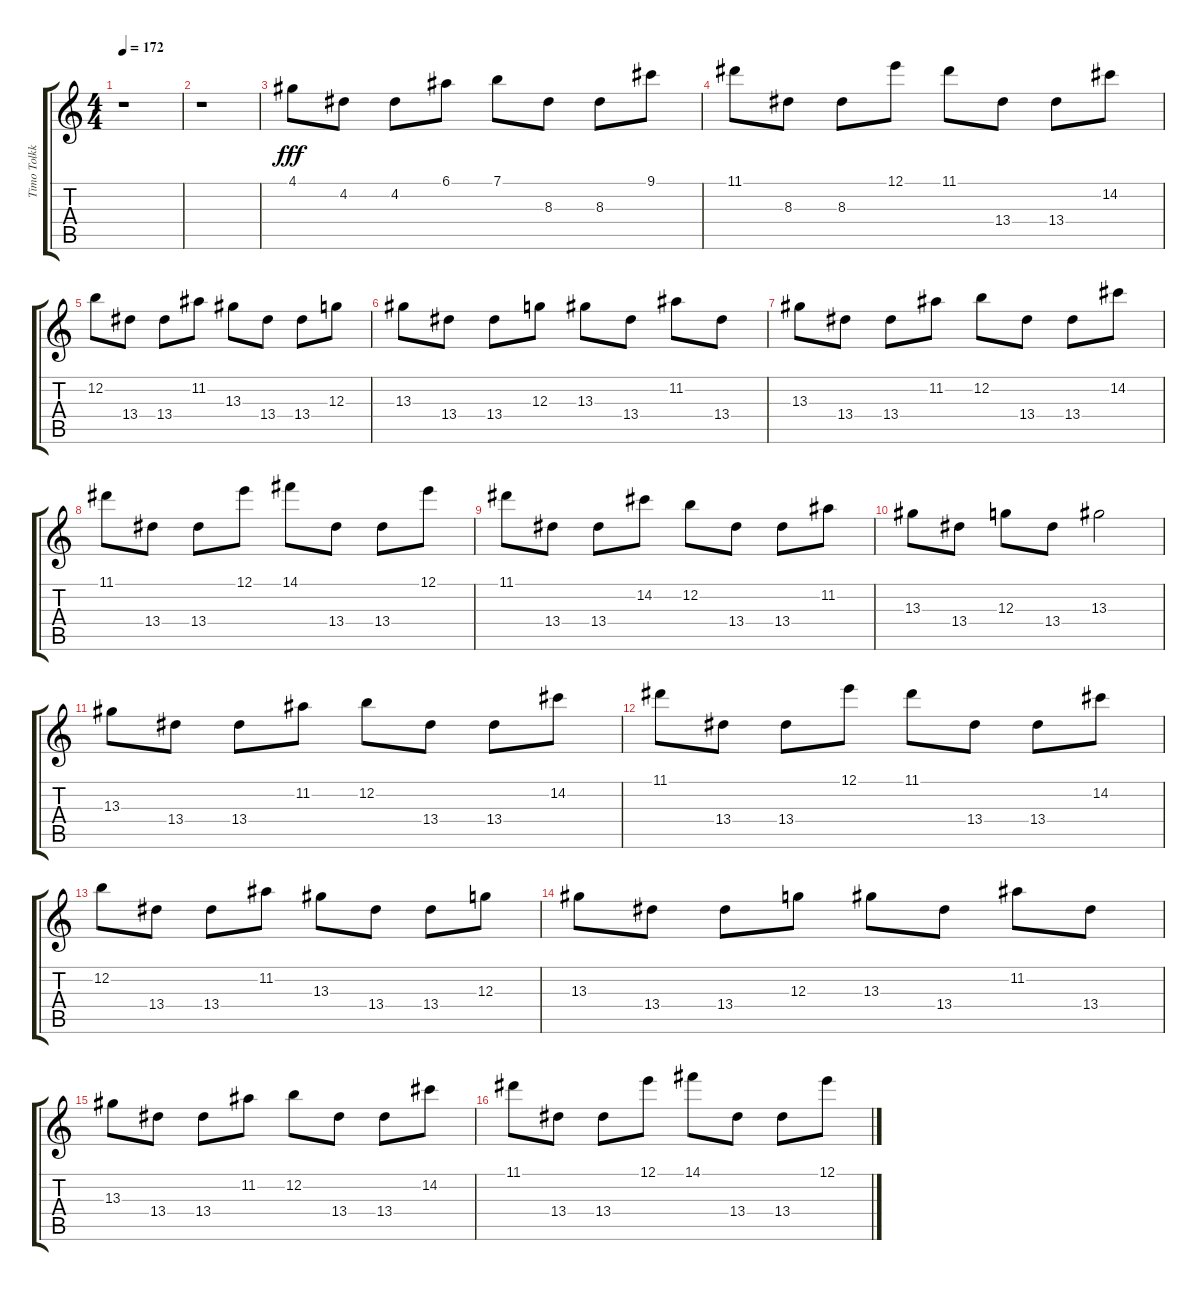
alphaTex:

\track ("Timo Tolkki" "Timo Tolkk") {instrument distortionguitar}
\staff {score tabs}
\tuning (E4 B3 G3 D3 A2 E2) {hide}
\ts (4 4)
\tempo 172
\clef g2
\ks c
r.1{dy f} |
r.1 |
4.1.8{dy fff} 4.2.8 4.2.8 6.1.8 7.1.8 8.3.8 8.3.8 9.1.8 |
11.1.8 8.3.8 8.3.8 12.1.8 11.1.8 13.4.8 13.4.8 14.2.8 |
12.2.8 13.4.8 13.4.8 11.2.8 13.3.8 13.4.8 13.4.8 12.3.8 |
13.3.8 13.4.8 13.4.8 12.3.8 13.3.8 13.4.8 11.2.8 13.4.8 |
13.3.8 13.4.8 13.4.8 11.2.8 12.2.8 13.4.8 13.4.8 14.2.8 |
11.1.8 13.4.8 13.4.8 12.1.8 14.1.8 13.4.8 13.4.8 12.1.8 |
11.1.8 13.4.8 13.4.8 14.2.8 12.2.8 13.4.8 13.4.8 11.2.8 |
13.3.8 13.4.8 12.3.8 13.4.8 13.3.2 |
13.3.8 13.4.8 13.4.8 11.2.8 12.2.8 13.4.8 13.4.8 14.2.8 |
11.1.8 13.4.8 13.4.8 12.1.8 11.1.8 13.4.8 13.4.8 14.2.8 |
12.2.8 13.4.8 13.4.8 11.2.8 13.3.8 13.4.8 13.4.8 12.3.8 |
13.3.8 13.4.8 13.4.8 12.3.8 13.3.8 13.4.8 11.2.8 13.4.8 |
13.3.8 13.4.8 13.4.8 11.2.8 12.2.8 13.4.8 13.4.8 14.2.8 |
11.1.8 13.4.8 13.4.8 12.1.8 14.1.8 13.4.8 13.4.8 12.1.8
